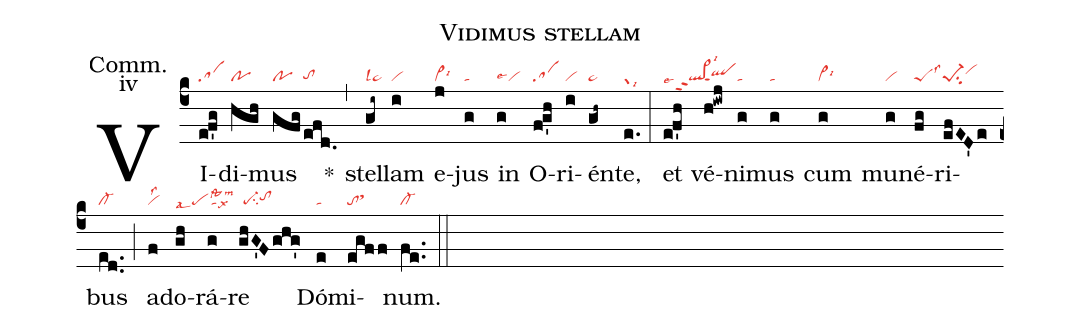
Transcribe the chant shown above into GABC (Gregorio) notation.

name: Vidimus stellam;
office-part: Communio;
mode: 4;
nabc-lines: 1;
annotation: Comm.;
annotation: iv;
%%
(c4)
VI(e!f'g|sa)di(hgh|po)mus(gfg/|po|/efd.|tohg) *(,)
stel(gi~|ta>lsl1)lam(i|vi) e(j|vi>lsi6)jus(g|ta) in(g|vilse4) O(f!g'h|sa)ri(i|vi)én(gh~|ta>)te,(e.|grlsi9) (:)
et(e!f'h|ql>ppt2lse4lsi3) vé(h!iwj|qlppt1)ni(g|ta)mus(g|ta) cum(g|vi>lsi6) mu(g|vi)né(fg|peSlss3)ri(efED'e|pe-1su2vihi)bus(ed..|cl-) (;)
a(f|vilss2)do(gh|pelsal7lssta3lsm3)rá(g|/talsx9)re(ghG'Fghg'|/pe-su2tohh) Dó(e|ta)mi(egff|tosthi)num.(fe..|cl-) (::)
